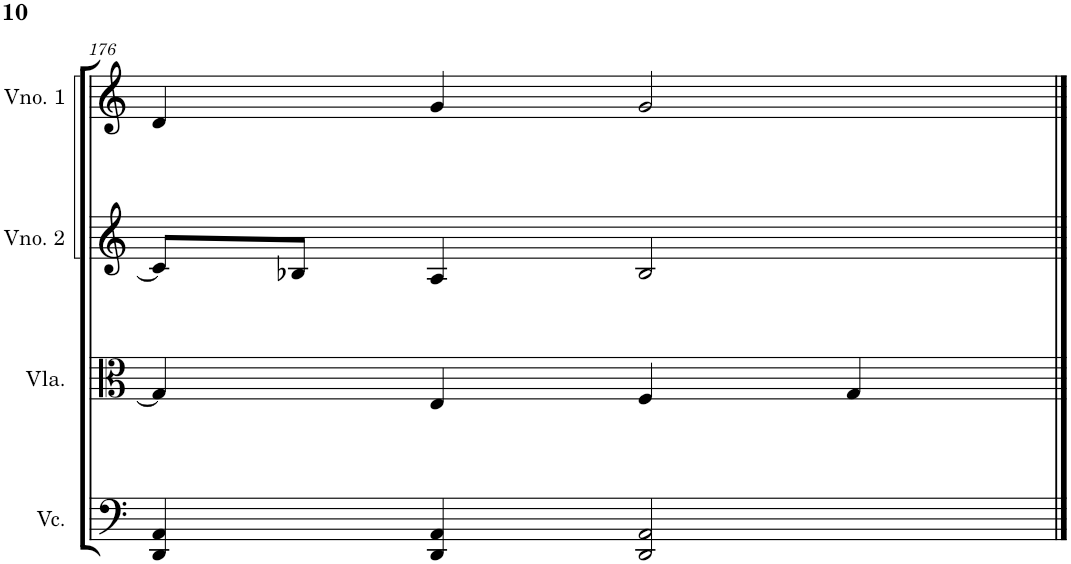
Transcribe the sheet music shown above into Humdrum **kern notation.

**kern	**kern	**kern	**kern
*part4	*part3	*part2	*part1
*staff4	*staff3	*staff2	*staff1
*I"Violoncelo	*I"Viola	*I"Violino 2	*I"Violino 1
*I'Vc.	*I'Vla.	*I'Vno. 2	*I'Vno. 1
!!LO:PB:g=z
*clefF4	*clefC3	*clefG2	*clefG2
*k[]	*k[]	*k[]	*k[]
*M4/4	*M4/4	*M4/4	*M4/4
=176	=176	=176	=176
4DD/ 4AA/	4G/]	8c/L]	4d/
.	.	8B-X/J	.
4DD/ 4AA/	4E/	4A/	4g/
2DD/ 2AA/	4F/	2B-/	2g/
.	4G/	.	.
==	==	==	==
*-	*-	*-	*-
